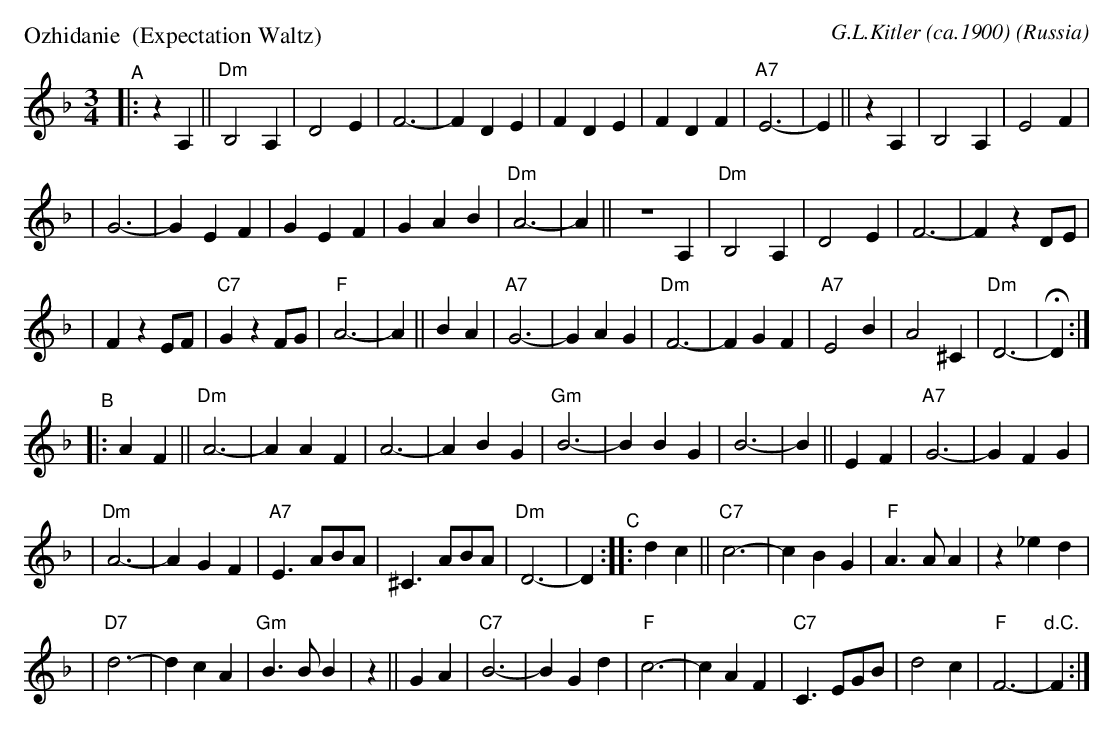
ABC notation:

X:1
P: Ozhidanie  (Expectation Waltz)
C: G.L.Kitler (ca.1900)
O: Russia
M: 3/4
L: 1/4
K: Dm
"^A"\
|: z A, || "Dm"B,2 A, | D2 E | F3- | F D E | F D E | F D F | "A7"E3- | E || z A, | B,2 A, | E2 F |
| G3- | G E F | G E F | G A B | "Dm"A3- | A || Z A, | "Dm"B,2 A, | D2 E | F3- | F z D/E/ |
| F z E/F/ | "C7"G z F/G/ | "F"A3- | A || B A | "A7"G3- | G A G | "Dm"F3- | F G F | "A7"E2 B | A2 ^C | "Dm"D3- | HD :|
"^B"\
|: A F || "Dm"A3- | A A F | A3- | A B G | "Gm"B3- | B B G | B3- | B || E F | "A7"G3- | G F G |
| "Dm"A3- | A G F | "A7"E> AB/A/ | ^C> AB/A/ | "Dm"D3- | D "^C":: d c || "C7"c3- | c B G | "F"A> A A | z _e d |
| "D7"d3- | d c A | "Gm"B> B B | z || G A | "C7"B3- | B G d | "F"c3- | c A F | "C7"C> EG/B/ | d2 c | "F"F3- | "d.C."F :|
